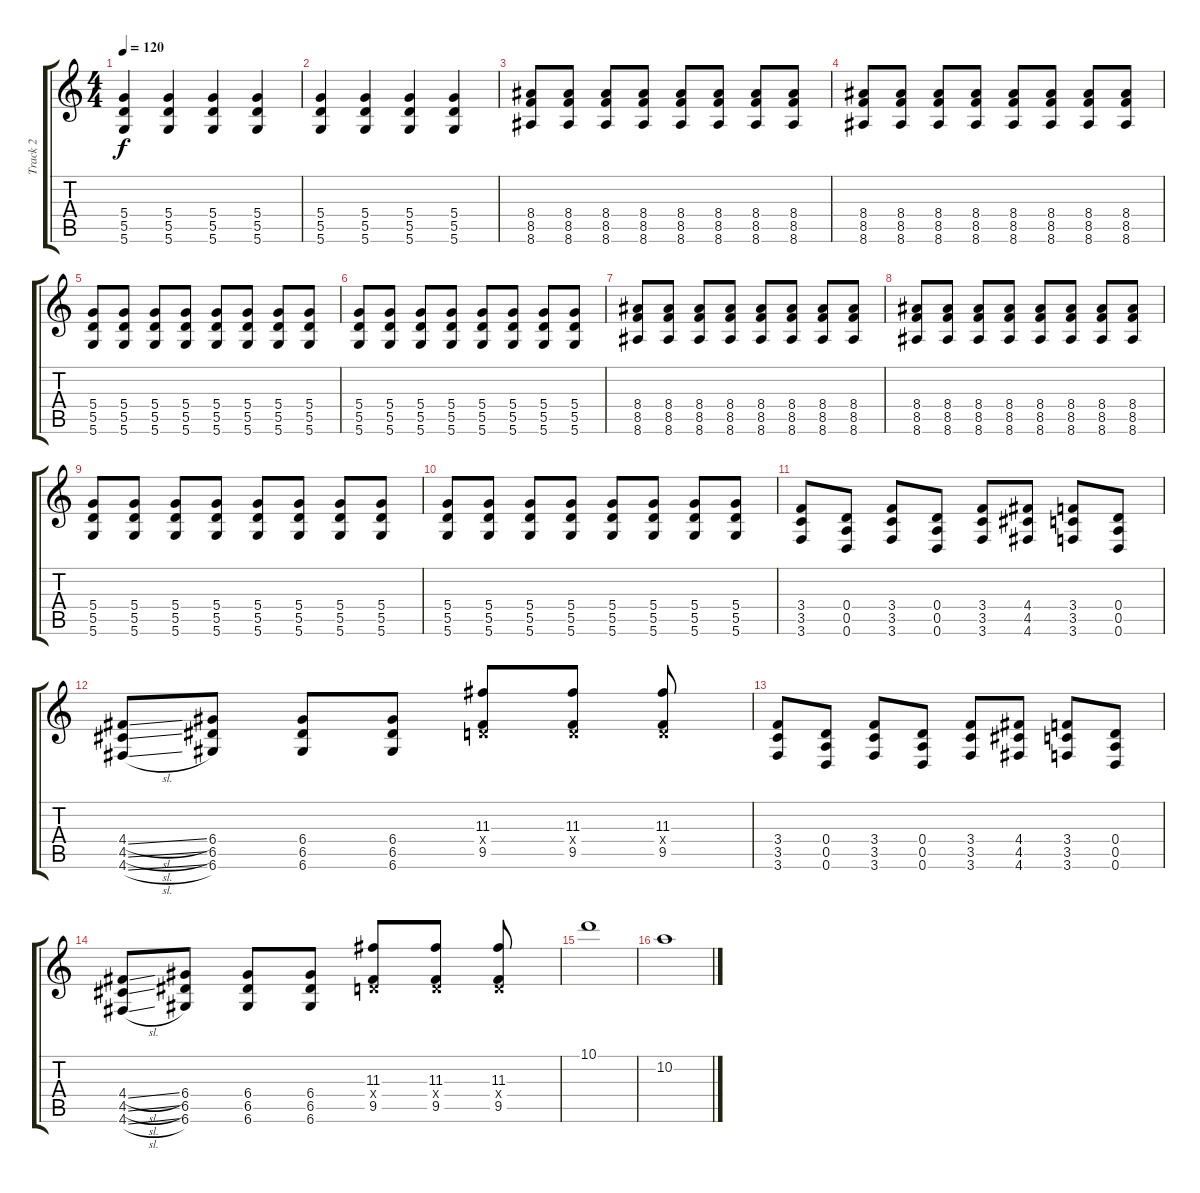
\track ("Track 2" "Track 2") {instrument distortionguitar}
\staff {score tabs}
\tuning (E4 B3 G3 D3 A2 D2) {hide}
\ts (4 4)
\tempo 120
\clef g2
\ks c
(5.4 5.5 5.6).4{dy f} (5.4 5.5 5.6).4 (5.4 5.5 5.6).4 (5.4 5.5 5.6).4 |
(5.4 5.5 5.6).4 (5.4 5.5 5.6).4 (5.4 5.5 5.6).4 (5.4 5.5 5.6).4 |
(8.4 8.5 8.6).8 (8.4 8.5 8.6).8 (8.4 8.5 8.6).8 (8.4 8.5 8.6).8 (8.4 8.5 8.6).8 (8.4 8.5 8.6).8 (8.4 8.5 8.6).8 (8.4 8.5 8.6).8 |
(8.4 8.5 8.6).8 (8.4 8.5 8.6).8 (8.4 8.5 8.6).8 (8.4 8.5 8.6).8 (8.4 8.5 8.6).8 (8.4 8.5 8.6).8 (8.4 8.5 8.6).8 (8.4 8.5 8.6).8 |
(5.4 5.5 5.6).8 (5.4 5.5 5.6).8 (5.4 5.5 5.6).8 (5.4 5.5 5.6).8 (5.4 5.5 5.6).8 (5.4 5.5 5.6).8 (5.4 5.5 5.6).8 (5.4 5.5 5.6).8 |
(5.4 5.5 5.6).8 (5.4 5.5 5.6).8 (5.4 5.5 5.6).8 (5.4 5.5 5.6).8 (5.4 5.5 5.6).8 (5.4 5.5 5.6).8 (5.4 5.5 5.6).8 (5.4 5.5 5.6).8 |
(8.4 8.5 8.6).8 (8.4 8.5 8.6).8 (8.4 8.5 8.6).8 (8.4 8.5 8.6).8 (8.4 8.5 8.6).8 (8.4 8.5 8.6).8 (8.4 8.5 8.6).8 (8.4 8.5 8.6).8 |
(8.4 8.5 8.6).8 (8.4 8.5 8.6).8 (8.4 8.5 8.6).8 (8.4 8.5 8.6).8 (8.4 8.5 8.6).8 (8.4 8.5 8.6).8 (8.4 8.5 8.6).8 (8.4 8.5 8.6).8 |
(5.4 5.5 5.6).8 (5.4 5.5 5.6).8 (5.4 5.5 5.6).8 (5.4 5.5 5.6).8 (5.4 5.5 5.6).8 (5.4 5.5 5.6).8 (5.4 5.5 5.6).8 (5.4 5.5 5.6).8 |
(5.4 5.5 5.6).8 (5.4 5.5 5.6).8 (5.4 5.5 5.6).8 (5.4 5.5 5.6).8 (5.4 5.5 5.6).8 (5.4 5.5 5.6).8 (5.4 5.5 5.6).8 (5.4 5.5 5.6).8 |
(3.4 3.5 3.6).8 (0.4 0.5 0.6).8 (3.4 3.5 3.6).8 (0.4 0.5 0.6).8 (3.4 3.5 3.6).8 (4.4 4.5 4.6).8 (3.4 3.5 3.6).8 (0.4 0.5 0.6).8 |
(4.4{sl} 4.5{sl} 4.6{sl}).8 (6.4 6.5 6.6).8 (6.4 6.5 6.6).8 (6.4 6.5 6.6).8 (11.3 0.4{x} 9.5).8 (11.3 0.4{x} 9.5).8 (11.3 0.4{x} 9.5).8 |
(3.4 3.5 3.6).8 (0.4 0.5 0.6).8 (3.4 3.5 3.6).8 (0.4 0.5 0.6).8 (3.4 3.5 3.6).8 (4.4 4.5 4.6).8 (3.4 3.5 3.6).8 (0.4 0.5 0.6).8 |
(4.4{sl} 4.5{sl} 4.6{sl}).8 (6.4 6.5 6.6).8 (6.4 6.5 6.6).8 (6.4 6.5 6.6).8 (11.3 0.4{x} 9.5).8 (11.3 0.4{x} 9.5).8 (11.3 0.4{x} 9.5).8 |
10.1.1 |
10.2.1
